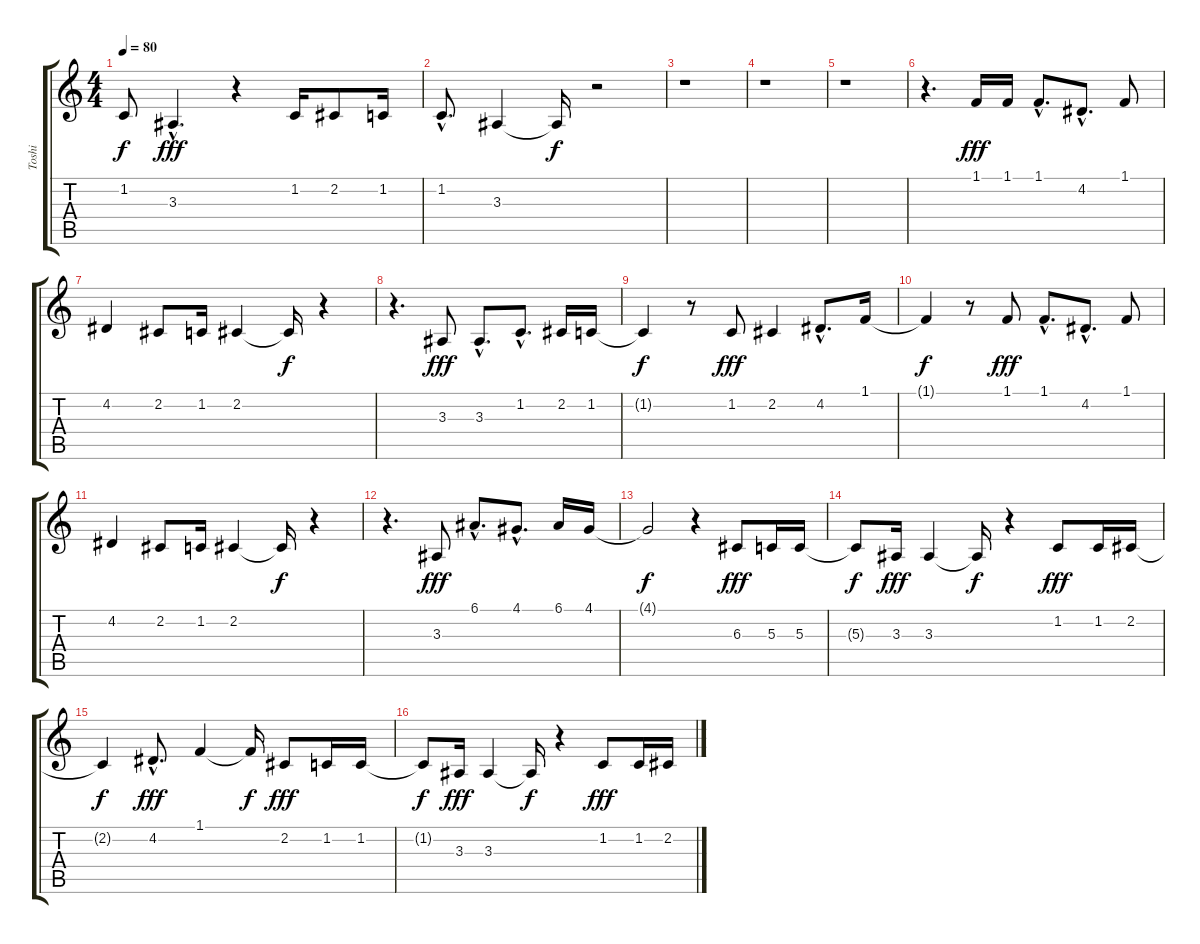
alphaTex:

\track ("Toshi" "Toshi") {instrument tenorsax}
\staff {score tabs}
\tuning (E4 B3 G3 D3 A2 E2) {hide}
\ts (4 4)
\tempo 80
\clef g2
\ks c
1.2{t}.8{dy f} 3.3{hac}.4{d dy fff} r.4 1.2.16 2.2.8 1.2.16 |
1.2{hac}.8{d} 3.3.4 3.3{t}.16{dy f} r.2 |
r.1 |
r.1 |
r.1 |
r.4{d} 1.1.16{dy fff} 1.1.16 1.1{hac}.8{d} 4.2{hac}.8{d} 1.1.8 |
4.2.4 2.2.8 1.2.16 2.2.4 2.2{t}.16{dy f} r.4 |
r.4{d} 3.3.8{dy fff} 3.3{hac}.8{d} 1.2{hac}.8{d} 2.2.16 1.2.16 |
1.2{t}.4{dy f} r.8 1.2.8{dy fff} 2.2.4 4.2{hac}.8{d} 1.1.16 |
1.1{t}.4{dy f} r.8 1.1.8{dy fff} 1.1{hac}.8{d} 4.2{hac}.8{d} 1.1.8 |
4.2.4 2.2.8 1.2.16 2.2.4 2.2{t}.16{dy f} r.4 |
r.4{d} 3.3.8{dy fff} 6.1{hac}.8{d} 4.1{hac}.8{d} 6.1.16 4.1.16 |
4.1{t}.2{dy f} r.4 6.3.8{dy fff} 5.3.16 5.3.16 |
5.3{t}.8{dy f} 3.3.16{dy fff} 3.3.4 3.3{t}.16{dy f} r.4 1.2.8{dy fff} 1.2.16 2.2.16 |
2.2{t}.4{dy f} 4.2{hac}.8{d dy fff} 1.1.4 1.1{t}.16{dy f} 2.2.8{dy fff} 1.2.16 1.2.16 |
1.2{t}.8{dy f} 3.3.16{dy fff} 3.3.4 3.3{t}.16{dy f} r.4 1.2.8{dy fff} 1.2.16 2.2.16
